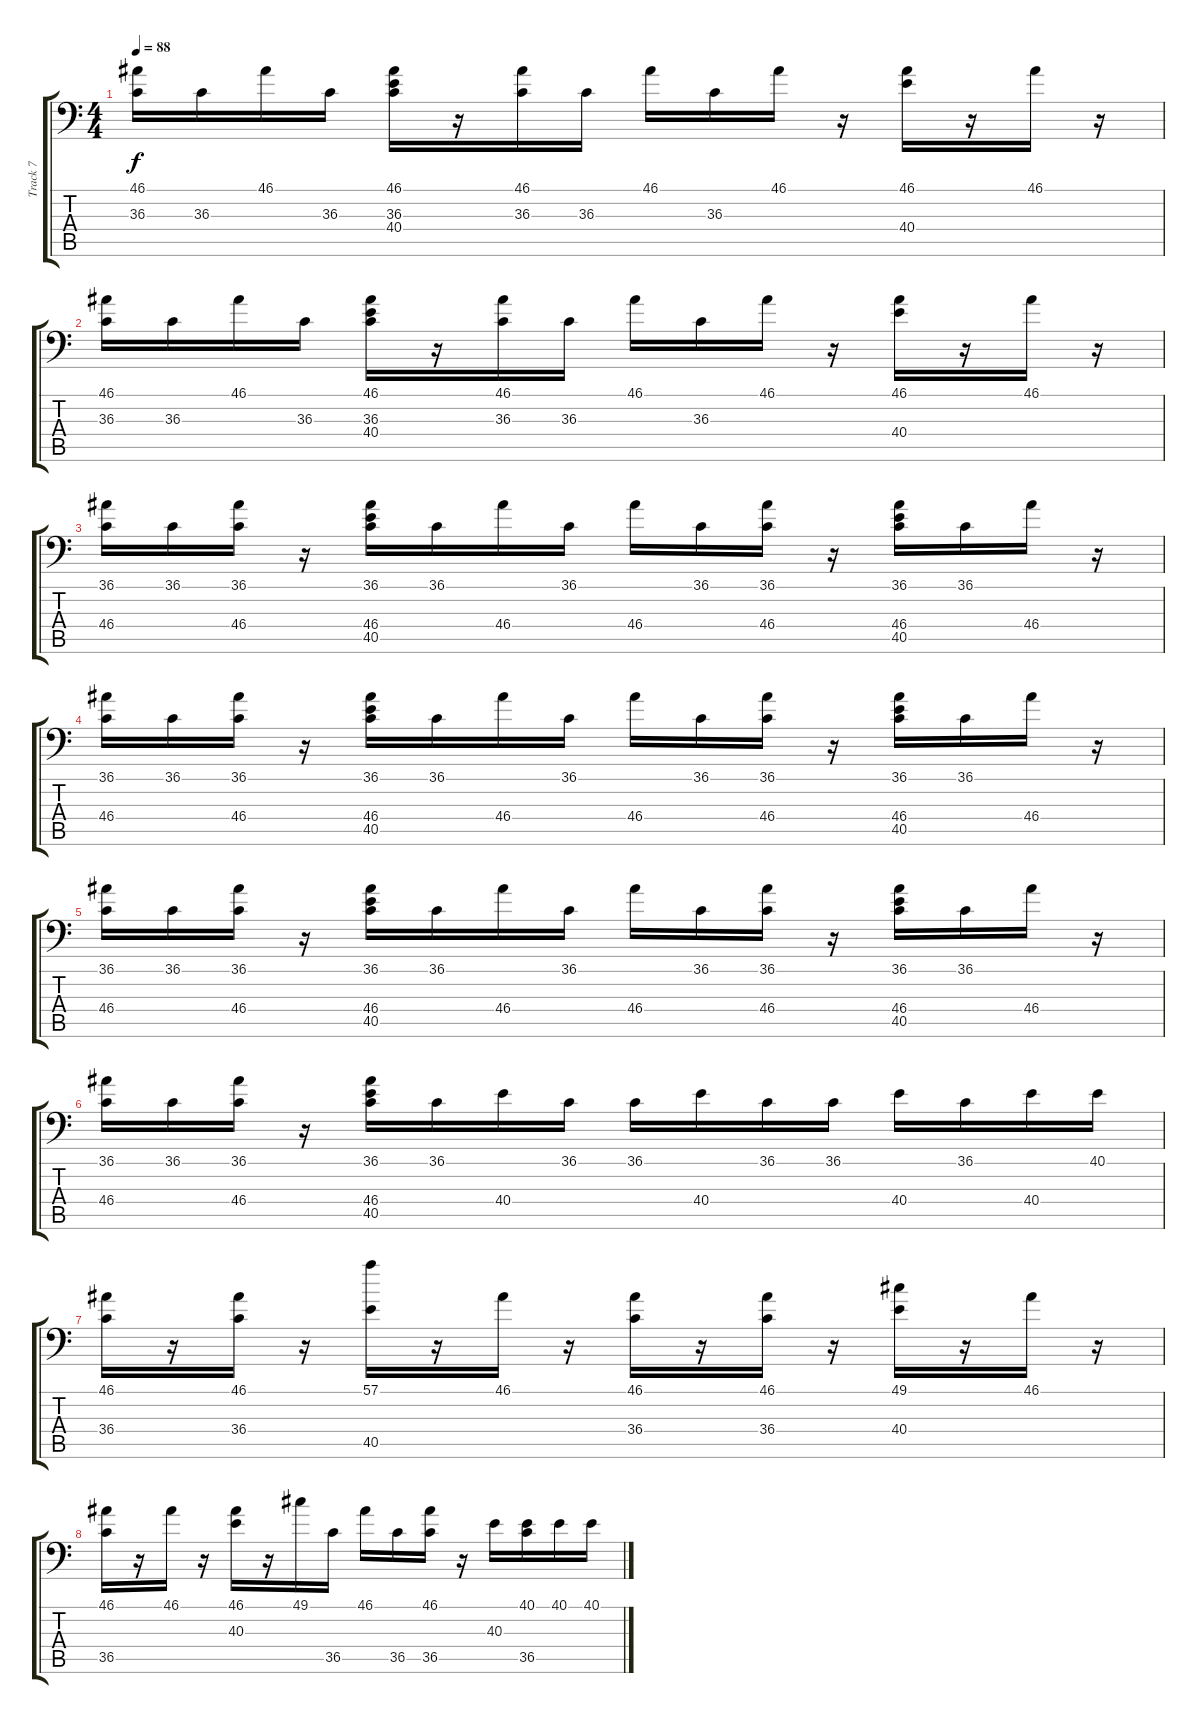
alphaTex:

\track ("Track 7" "Track 7") {instrument acousticgrandpiano}
\staff {score tabs}
\tuning (C-1 C-1 C-1 C-1 C-1 C-1) {hide}
\ts (4 4)
\tempo 88
\clef f4
\ks c
(46.1 36.3).16{dy f} 36.3.16 46.1.16 36.3.16 (46.1 36.3 40.4).16 r.16 (46.1 36.3).16 36.3.16 46.1.16 36.3.16 46.1.16 r.16 (46.1 40.4).16 r.16 46.1.16 r.16 |
(46.1 36.3).16 36.3.16 46.1.16 36.3.16 (46.1 36.3 40.4).16 r.16 (46.1 36.3).16 36.3.16 46.1.16 36.3.16 46.1.16 r.16 (46.1 40.4).16 r.16 46.1.16 r.16 |
(36.1 46.4).16 36.1.16 (36.1 46.4).16 r.16 (36.1 46.4 40.5).16 36.1.16 46.4.16 36.1.16 46.4.16 36.1.16 (36.1 46.4).16 r.16 (36.1 46.4 40.5).16 36.1.16 46.4.16 r.16 |
(36.1 46.4).16 36.1.16 (36.1 46.4).16 r.16 (36.1 46.4 40.5).16 36.1.16 46.4.16 36.1.16 46.4.16 36.1.16 (36.1 46.4).16 r.16 (36.1 46.4 40.5).16 36.1.16 46.4.16 r.16 |
(36.1 46.4).16 36.1.16 (36.1 46.4).16 r.16 (36.1 46.4 40.5).16 36.1.16 46.4.16 36.1.16 46.4.16 36.1.16 (36.1 46.4).16 r.16 (36.1 46.4 40.5).16 36.1.16 46.4.16 r.16 |
(36.1 46.4).16 36.1.16 (36.1 46.4).16 r.16 (36.1 46.4 40.5).16 36.1.16 40.4.16 36.1.16 36.1.16 40.4.16 36.1.16 36.1.16 40.4.16 36.1.16 40.4.16 40.1.16 |
(46.1 36.4).16 r.16 (46.1 36.4).16 r.16 (57.1 40.5).16 r.16 46.1.16 r.16 (46.1 36.4).16 r.16 (46.1 36.4).16 r.16 (49.1 40.4).16 r.16 46.1.16 r.16 |
(46.1 36.5).16 r.16 46.1.16 r.16 (46.1 40.3).16 r.16 49.1.16 36.5.16 46.1.16 36.5.16 (46.1 36.5).16 r.16 40.3.16 (40.1 36.5).16 40.1.16 40.1.16
